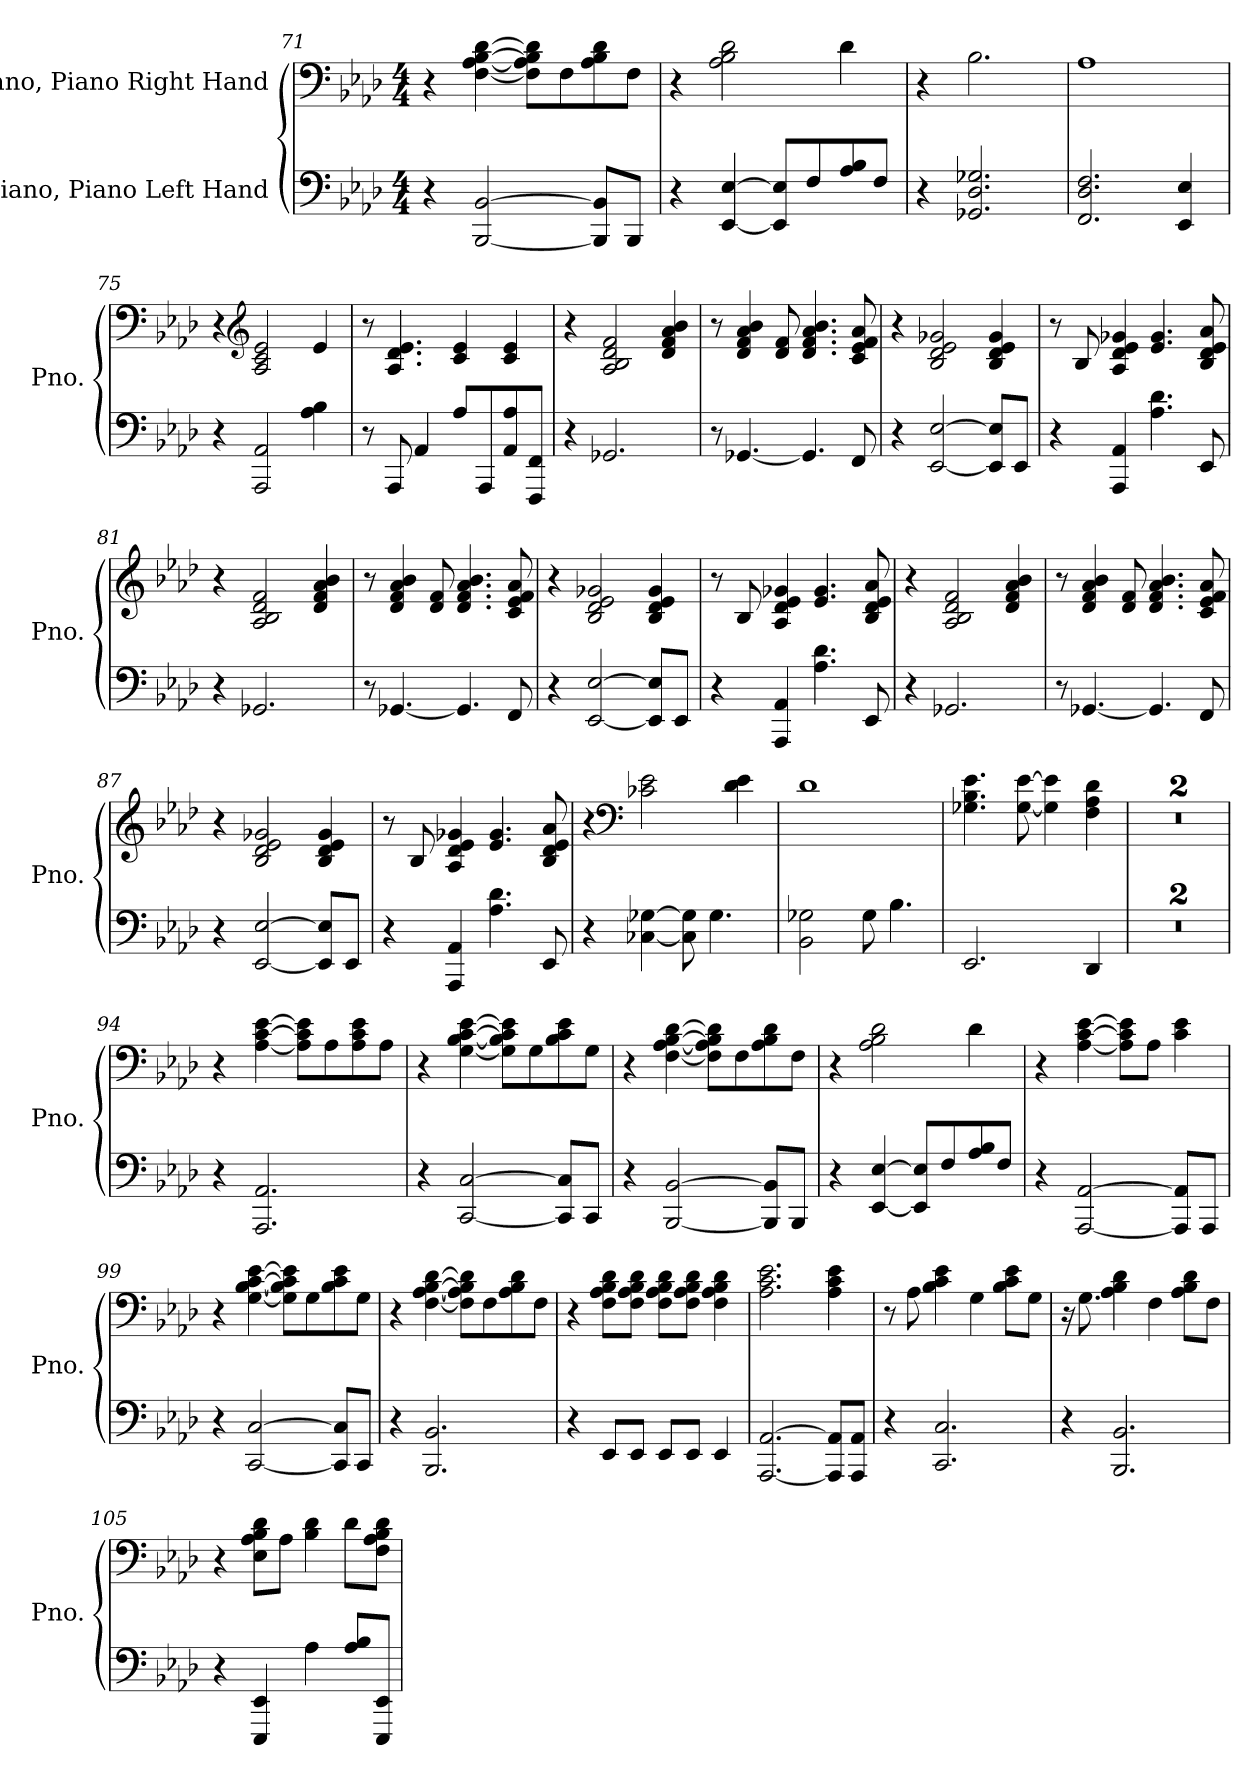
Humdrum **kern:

**kern	**kern
*part2	*part1
*staff2	*staff1
*I"Piano, Piano Left Hand	*I"Piano, Piano Right Hand
*I'Pno.	*I'Pno.
*clefF4	*clefF4
*k[b-e-a-d-]	*k[b-e-a-d-]
*M4/4	*M4/4
=71	=71
4r	4r
[2BBB-/ [2BB-/	[4F\ [4A-\ [4B-\ [4d-\
.	8F\] 8A-\] 8B-\] 8d-\]L
.	8F\
8BBB-/] 8BB-/]L	8A-\ 8B-\ 8d-\
8BBB-/J	8F\J
=72	=72
4r	4r
[4EE-/ [4E-/	2A-\ 2B-\ 2d-\
8EE-/] 8E-/]L	.
8F/	.
8A-/ 8B-/	4d-\
8F/J	.
=73	=73
4r	4r
2.GG-X/ 2.D-/ 2.G-X/	2.B-\
=74	=74
2.FF/ 2.D-/ 2.F/	1A-
4EE-/ 4E-/	.
=75	=75
4r	4r
*	*clefG2
2AAA-/ 2AA-/	2A-/ 2c/ 2e-/
4A-\ 4B-\	4e-/
!!LO:LB:g=z
=76	=76
8r	8r
8AAA-/	4.A-/ 4.d-/ 4.e-/
4AA-/	.
8A-/L	4c/ 4e-/
8AAA-/	.
8AA-/ 8A-/	4c/ 4e-/
8FFF/ 8FF/J	.
=77	=77
4r	4r
2.GG-X/	2A-/ 2B-/ 2d-/ 2f/
.	4d-/ 4f/ 4a-/ 4b-/
=78	=78
8r	8r
[4.GG-X/	4d-/ 4f/ 4a-/ 4b-/
.	8d-/ 8f/
4.GG-/]	4.d-/ 4.f/ 4.a-/ 4.b-/
8FF/	8c/ 8e-/ 8f/ 8a-/
=79	=79
4r	4r
[2EE-/ [2E-/	2B-/ 2d-/ 2e-/ 2g-X/
8EE-/] 8E-/]L	4B-/ 4d-/ 4e-/ 4g-/
8EE-/J	.
=80	=80
4r	8r
.	8B-/
4AAA-/ 4AA-/	4A-/ 4d-/ 4e-/ 4g-X/
4.A-\ 4.d-\	4.e-/ 4.g-/
8EE-/	8B-/ 8d-/ 8e-/ 8a-/
!!LO:LB:g=z
=81	=81
4r	4r
2.GG-X/	2A-/ 2B-/ 2d-/ 2f/
.	4d-/ 4f/ 4a-/ 4b-/
=82	=82
8r	8r
[4.GG-X/	4d-/ 4f/ 4a-/ 4b-/
.	8d-/ 8f/
4.GG-/]	4.d-/ 4.f/ 4.a-/ 4.b-/
8FF/	8c/ 8e-/ 8f/ 8a-/
=83	=83
4r	4r
[2EE-/ [2E-/	2B-/ 2d-/ 2e-/ 2g-X/
8EE-/] 8E-/]L	4B-/ 4d-/ 4e-/ 4g-/
8EE-/J	.
=84	=84
4r	8r
.	8B-/
4AAA-/ 4AA-/	4A-/ 4d-/ 4e-/ 4g-X/
4.A-\ 4.d-\	4.e-/ 4.g-/
8EE-/	8B-/ 8d-/ 8e-/ 8a-/
=85	=85
4r	4r
2.GG-X/	2A-/ 2B-/ 2d-/ 2f/
.	4d-/ 4f/ 4a-/ 4b-/
!!LO:PB:g=z
=86	=86
8r	8r
[4.GG-X/	4d-/ 4f/ 4a-/ 4b-/
.	8d-/ 8f/
4.GG-/]	4.d-/ 4.f/ 4.a-/ 4.b-/
8FF/	8c/ 8e-/ 8f/ 8a-/
=87	=87
4r	4r
[2EE-/ [2E-/	2B-/ 2d-/ 2e-/ 2g-X/
8EE-/] 8E-/]L	4B-/ 4d-/ 4e-/ 4g-/
8EE-/J	.
=88	=88
4r	8r
.	8B-/
4AAA-/ 4AA-/	4A-/ 4d-/ 4e-/ 4g-X/
4.A-\ 4.d-\	4.e-/ 4.g-/
8EE-/	8B-/ 8d-/ 8e-/ 8a-/
=89	=89
4r	4r
*	*clefF4
[4C-X\ [4G-X\	2c-X\ 2e-\
8C-\] 8G-\]	.
4.G-\	.
.	4d-\ 4e-\
=90	=90
2BB-\ 2G-X\	1d-
8G-\	.
4.B-\	.
!!LO:LB:g=z
=91	=91
2.EE-/	4.G-X\ 4.B-\ 4.e-\
.	[8G-\ [8e-\
.	4G-\] 4e-\]
4DD-/	4F\ 4A-\ 4d-\
=92	=92
1r	1r
=93	=93
1r	1r
=94	=94
4r	4r
2.AAA-/ 2.AA-/	[4A-\ [4c\ [4e-\
.	8A-\] 8c\] 8e-\]L
.	8A-\
.	8A-\ 8c\ 8e-\
.	8A-\J
=95	=95
4r	4r
[2CC/ [2C/	[4G\ [4B-\ [4c\ [4e-\
.	8G\] 8B-\] 8c\] 8e-\]L
.	8G\
8CC/] 8C/]L	8B-\ 8c\ 8e-\
8CC/J	8G\J
=96	=96
4r	4r
[2BBB-/ [2BB-/	[4F\ [4A-\ [4B-\ [4d-\
.	8F\] 8A-\] 8B-\] 8d-\]L
.	8F\
8BBB-/] 8BB-/]L	8A-\ 8B-\ 8d-\
8BBB-/J	8F\J
!!LO:LB:g=z
=97	=97
4r	4r
[4EE-/ [4E-/	2A-\ 2B-\ 2d-\
8EE-/] 8E-/]L	.
8F/	.
8A-/ 8B-/	4d-\
8F/J	.
=98	=98
4r	4r
[2AAA-/ [2AA-/	[4A-\ [4c\ [4e-\
.	8A-\] 8c\] 8e-\]L
.	8A-\J
8AAA-/] 8AA-/]L	4c\ 4e-\
8AAA-/J	.
=99	=99
4r	4r
[2CC/ [2C/	[4G\ [4B-\ [4c\ [4e-\
.	8G\] 8B-\] 8c\] 8e-\]L
.	8G\
8CC/] 8C/]L	8B-\ 8c\ 8e-\
8CC/J	8G\J
=100	=100
4r	4r
2.BBB-/ 2.BB-/	[4F\ [4A-\ [4B-\ [4d-\
.	8F\] 8A-\] 8B-\] 8d-\]L
.	8F\
.	8A-\ 8B-\ 8d-\
.	8F\J
!!LO:LB:g=z
=101	=101
4r	4r
8EE-/L	8F\ 8A-\ 8B-\ 8d-\L
8EE-/J	8F\ 8A-\ 8B-\ 8d-\J
8EE-/L	8F\ 8A-\ 8B-\ 8d-\L
8EE-/J	8F\ 8A-\ 8B-\ 8d-\J
4EE-/	4F\ 4A-\ 4B-\ 4d-\
=102	=102
[2.AAA-/ [2.AA-/	2.A-\ 2.c\ 2.e-\
8AAA-/] 8AA-/]L	4A-\ 4c\ 4e-\
8AAA-/ 8AA-/J	.
=103	=103
4r	8r
.	8A-\
2.CC/ 2.C/	4B-\ 4c\ 4e-\
.	4G\
.	8B-\ 8c\ 8e-\L
.	8G\J
=104	=104
4r	16r
.	8.G\
2.BBB-/ 2.BB-/	4A-\ 4B-\ 4d-\
.	4F\
.	8A-\ 8B-\ 8d-\L
.	8F\J
=105	=105
4r	4r
4EEE-/ 4EE-/	8E-\ 8A-\ 8B-\ 8d-\L
.	8A-\J
4A-\	4B-\ 4d-\
8A-/ 8B-/L	8d-\L
8EEE-/ 8EE-/J	8F\ 8A-\ 8B-\ 8d-\J
=	=
*-	*-
